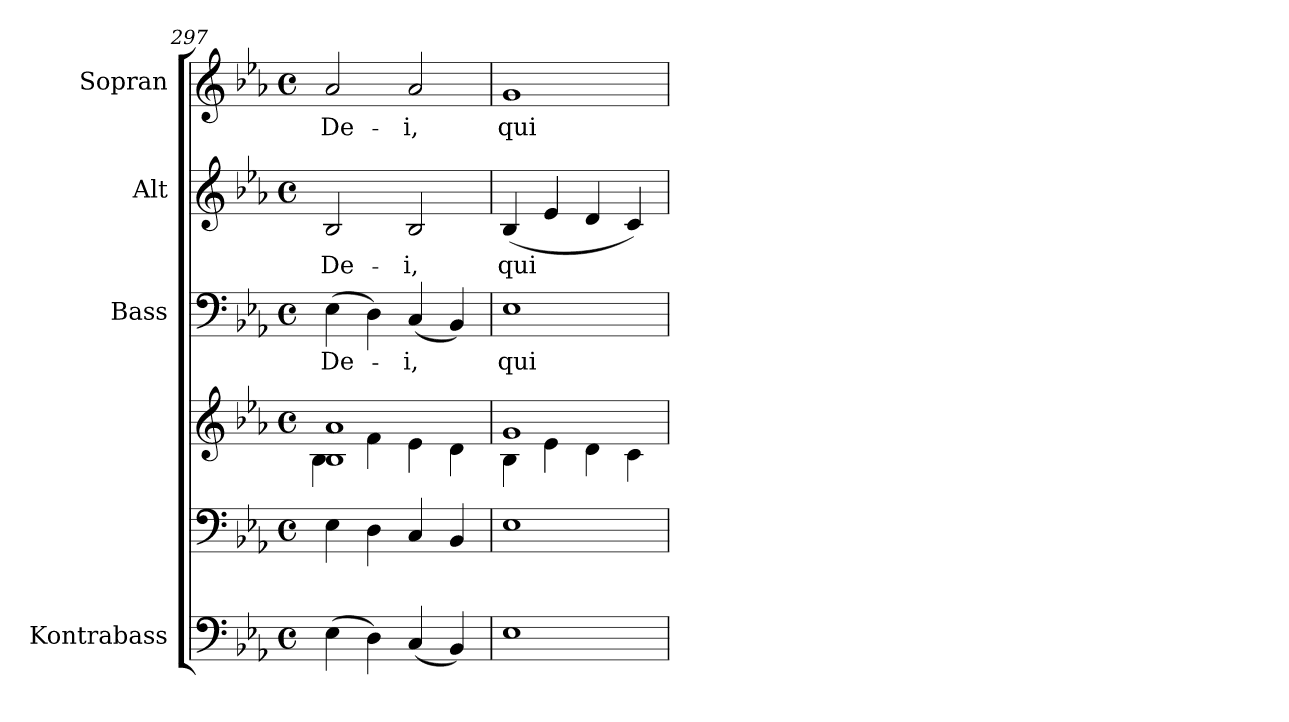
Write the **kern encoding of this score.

**kern	**kern	**kern	**kern	**text	**kern	**text	**kern	**text
*part5	*part4	*part4	*part3	*part3	*part2	*part2	*part1	*part1
*staff6	*staff5	*staff4	*staff3	*staff3	*staff2	*staff2	*staff1	*staff1
*I"Kontrabass	*	*	*I"Bass	*	*I"Alt	*	*I"Sopran	*
*I'Kb.	*	*	*I'B.	*	*I'A.	*	*I'S.	*
*clefF4	*clefF4	*clefG2	*clefF4	*	*clefG2	*	*clefG2	*
*ITrd7c12	*	*	*	*	*	*	*	*
*k[b-e-a-]	*k[b-e-a-]	*k[b-e-a-]	*k[b-e-a-]	*	*k[b-e-a-]	*	*k[b-e-a-]	*
*E-:	*E-:	*E-:	*E-:	*	*E-:	*	*E-:	*
*M4/4	*M4/4	*M4/4	*M4/4	*	*M4/4	*	*M4/4	*
*met(c)	*met(c)	*met(c)	*met(c)	*	*met(c)	*	*met(c)	*
=297	=297	=297	=297	=297	=297	=297	=297	=297
*	*	*^	*	*	*	*	*	*
!	!	!	!	!	!LO:LY:b	!	!LO:LY:b	!	!LO:LY:b
(>4EE-\	4E-\	1B- 1a-	4B-\	(>4E-\	De-	2B-/	De-	2a-/	De-
4DD\)	4D\	.	4f\	4D\)	.	.	.	.	.
!	!	!	!	!	!LO:LY:b	!	!LO:LY:b	!	!LO:LY:b
(<4CC/	4C/	.	4e-\	(<4C/	-i,	2B-/	-i,	2a-/	-i,
4BBB-/)	4BB-/	.	4d\	4BB-/)	.	.	.	.	.
=298	=298	=298	=298	=298	=298	=298	=298	=298	=298
!	!	!	!	!	!LO:LY:b	!	!LO:LY:b	!	!LO:LY:b
1EE-	1E-	1g	4B-\	1E-	qui	(<4B-/	qui	1g	qui
.	.	.	4e-\	.	.	4e-/	.	.	.
.	.	.	4d\	.	.	4d/	.	.	.
.	.	.	4c\	.	.	4c/)	.	.	.
*	*	*v	*v	*	*	*	*	*	*
=	=	=	=	=	=	=	=	=
*-	*-	*-	*-	*-	*-	*-	*-	*-
